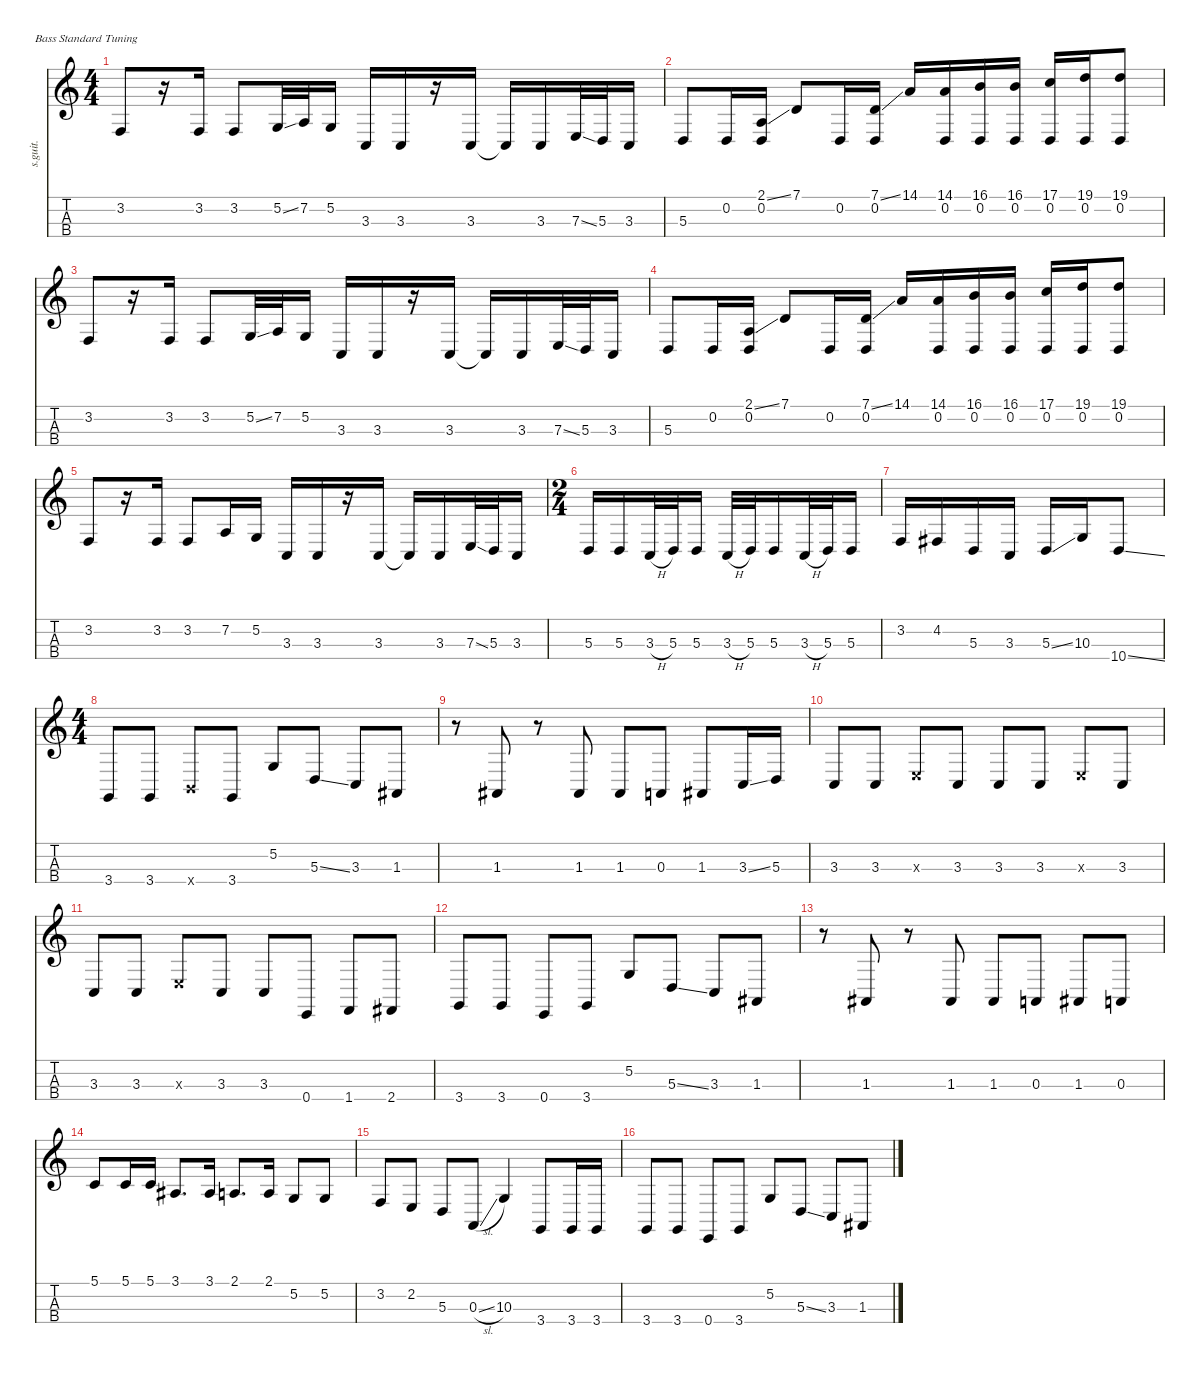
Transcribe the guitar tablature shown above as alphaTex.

\defaultSystemsLayout 4
\hideDynamics
\bracketExtendMode nobrackets
\track ("Ed King (Bass Guitar)" "s.guit.") {instrument electricbasspick}
\staff {score tabs}
\tuning (G2 D2 A1 E1)
\ts (4 4)
\tempo (60 hide)
\clef g2
\ks c
3.2.8{lyrics (0 "") lyrics (1 "") lyrics (2 "") lyrics (3 "") lyrics (4 "") dy f} r.16 3.2.16{lyrics (0 "") lyrics (1 "") lyrics (2 "") lyrics (3 "") lyrics (4 "")} 3.2.8{lyrics (0 "") lyrics (1 "") lyrics (2 "") lyrics (3 "") lyrics (4 "")} 5.2{ss}.32{lyrics (0 "") lyrics (1 "") lyrics (2 "") lyrics (3 "") lyrics (4 "")} 7.2.32{lyrics (0 "") lyrics (1 "") lyrics (2 "") lyrics (3 "") lyrics (4 "")} 5.2.16{lyrics (0 "") lyrics (1 "") lyrics (2 "") lyrics (3 "") lyrics (4 "")} 3.3.16{lyrics (0 "") lyrics (1 "") lyrics (2 "") lyrics (3 "") lyrics (4 "")} 3.3.16{lyrics (0 "") lyrics (1 "") lyrics (2 "") lyrics (3 "") lyrics (4 "")} r.16 3.3.16{lyrics (0 "") lyrics (1 "") lyrics (2 "") lyrics (3 "") lyrics (4 "")} 3.3{t}.16{lyrics (0 "") lyrics (1 "") lyrics (2 "") lyrics (3 "") lyrics (4 "")} 3.3.16{lyrics (0 "") lyrics (1 "") lyrics (2 "") lyrics (3 "") lyrics (4 "")} 7.3{ss}.32{lyrics (0 "") lyrics (1 "") lyrics (2 "") lyrics (3 "") lyrics (4 "")} 5.3.32{lyrics (0 "") lyrics (1 "") lyrics (2 "") lyrics (3 "") lyrics (4 "")} 3.3.16{lyrics (0 "") lyrics (1 "") lyrics (2 "") lyrics (3 "") lyrics (4 "")} |
5.3.8{lyrics (0 "") lyrics (1 "") lyrics (2 "") lyrics (3 "") lyrics (4 "")} 0.2.16{lyrics (0 "") lyrics (1 "") lyrics (2 "") lyrics (3 "") lyrics (4 "")} (2.1{ss} 0.2).16{lyrics (0 "") lyrics (1 "") lyrics (2 "") lyrics (3 "") lyrics (4 "")} 7.1.8{lyrics (0 "") lyrics (1 "") lyrics (2 "") lyrics (3 "") lyrics (4 "")} 0.2.16{lyrics (0 "") lyrics (1 "") lyrics (2 "") lyrics (3 "") lyrics (4 "")} (7.1{ss} 0.2).16{lyrics (0 "") lyrics (1 "") lyrics (2 "") lyrics (3 "") lyrics (4 "")} 14.1.16{lyrics (0 "") lyrics (1 "") lyrics (2 "") lyrics (3 "") lyrics (4 "")} (14.1 0.2).16{lyrics (0 "") lyrics (1 "") lyrics (2 "") lyrics (3 "") lyrics (4 "")} (16.1 0.2).16{lyrics (0 "") lyrics (1 "") lyrics (2 "") lyrics (3 "") lyrics (4 "")} (16.1 0.2).16{lyrics (0 "") lyrics (1 "") lyrics (2 "") lyrics (3 "") lyrics (4 "")} (17.1 0.2).16{lyrics (0 "") lyrics (1 "") lyrics (2 "") lyrics (3 "") lyrics (4 "")} (19.1 0.2).16{lyrics (0 "") lyrics (1 "") lyrics (2 "") lyrics (3 "") lyrics (4 "")} (19.1 0.2).8{lyrics (0 "") lyrics (1 "") lyrics (2 "") lyrics (3 "") lyrics (4 "")} |
3.2.8{lyrics (0 "") lyrics (1 "") lyrics (2 "") lyrics (3 "") lyrics (4 "")} r.16 3.2.16{lyrics (0 "") lyrics (1 "") lyrics (2 "") lyrics (3 "") lyrics (4 "")} 3.2.8{lyrics (0 "") lyrics (1 "") lyrics (2 "") lyrics (3 "") lyrics (4 "")} 5.2{ss}.32{lyrics (0 "") lyrics (1 "") lyrics (2 "") lyrics (3 "") lyrics (4 "")} 7.2.32{lyrics (0 "") lyrics (1 "") lyrics (2 "") lyrics (3 "") lyrics (4 "")} 5.2.16{lyrics (0 "") lyrics (1 "") lyrics (2 "") lyrics (3 "") lyrics (4 "")} 3.3.16{lyrics (0 "") lyrics (1 "") lyrics (2 "") lyrics (3 "") lyrics (4 "")} 3.3.16{lyrics (0 "") lyrics (1 "") lyrics (2 "") lyrics (3 "") lyrics (4 "")} r.16 3.3.16{lyrics (0 "") lyrics (1 "") lyrics (2 "") lyrics (3 "") lyrics (4 "")} 3.3{t}.16{lyrics (0 "") lyrics (1 "") lyrics (2 "") lyrics (3 "") lyrics (4 "")} 3.3.16{lyrics (0 "") lyrics (1 "") lyrics (2 "") lyrics (3 "") lyrics (4 "")} 7.3{ss}.32{lyrics (0 "") lyrics (1 "") lyrics (2 "") lyrics (3 "") lyrics (4 "")} 5.3.32{lyrics (0 "") lyrics (1 "") lyrics (2 "") lyrics (3 "") lyrics (4 "")} 3.3.16{lyrics (0 "") lyrics (1 "") lyrics (2 "") lyrics (3 "") lyrics (4 "")} |
5.3.8{lyrics (0 "") lyrics (1 "") lyrics (2 "") lyrics (3 "") lyrics (4 "")} 0.2.16{lyrics (0 "") lyrics (1 "") lyrics (2 "") lyrics (3 "") lyrics (4 "")} (2.1{ss} 0.2).16{lyrics (0 "") lyrics (1 "") lyrics (2 "") lyrics (3 "") lyrics (4 "")} 7.1.8{lyrics (0 "") lyrics (1 "") lyrics (2 "") lyrics (3 "") lyrics (4 "")} 0.2.16{lyrics (0 "") lyrics (1 "") lyrics (2 "") lyrics (3 "") lyrics (4 "")} (7.1{ss} 0.2).16{lyrics (0 "") lyrics (1 "") lyrics (2 "") lyrics (3 "") lyrics (4 "")} 14.1.16{lyrics (0 "") lyrics (1 "") lyrics (2 "") lyrics (3 "") lyrics (4 "")} (14.1 0.2).16{lyrics (0 "") lyrics (1 "") lyrics (2 "") lyrics (3 "") lyrics (4 "")} (16.1 0.2).16{lyrics (0 "") lyrics (1 "") lyrics (2 "") lyrics (3 "") lyrics (4 "")} (16.1 0.2).16{lyrics (0 "") lyrics (1 "") lyrics (2 "") lyrics (3 "") lyrics (4 "")} (17.1 0.2).16{lyrics (0 "") lyrics (1 "") lyrics (2 "") lyrics (3 "") lyrics (4 "")} (19.1 0.2).16{lyrics (0 "") lyrics (1 "") lyrics (2 "") lyrics (3 "") lyrics (4 "")} (19.1 0.2).8{lyrics (0 "") lyrics (1 "") lyrics (2 "") lyrics (3 "") lyrics (4 "")} |
3.2.8{lyrics (0 "") lyrics (1 "") lyrics (2 "") lyrics (3 "") lyrics (4 "")} r.16 3.2.16{lyrics (0 "") lyrics (1 "") lyrics (2 "") lyrics (3 "") lyrics (4 "")} 3.2.8{lyrics (0 "") lyrics (1 "") lyrics (2 "") lyrics (3 "") lyrics (4 "")} 7.2.16{lyrics (0 "") lyrics (1 "") lyrics (2 "") lyrics (3 "") lyrics (4 "")} 5.2.16{lyrics (0 "") lyrics (1 "") lyrics (2 "") lyrics (3 "") lyrics (4 "")} 3.3.16{lyrics (0 "") lyrics (1 "") lyrics (2 "") lyrics (3 "") lyrics (4 "")} 3.3.16{lyrics (0 "") lyrics (1 "") lyrics (2 "") lyrics (3 "") lyrics (4 "")} r.16 3.3.16{lyrics (0 "") lyrics (1 "") lyrics (2 "") lyrics (3 "") lyrics (4 "")} 3.3{t}.16{lyrics (0 "") lyrics (1 "") lyrics (2 "") lyrics (3 "") lyrics (4 "")} 3.3.16{lyrics (0 "") lyrics (1 "") lyrics (2 "") lyrics (3 "") lyrics (4 "")} 7.3{ss}.32{lyrics (0 "") lyrics (1 "") lyrics (2 "") lyrics (3 "") lyrics (4 "")} 5.3.32{lyrics (0 "") lyrics (1 "") lyrics (2 "") lyrics (3 "") lyrics (4 "")} 3.3.16{lyrics (0 "") lyrics (1 "") lyrics (2 "") lyrics (3 "") lyrics (4 "")} |
\ts (2 4)
\beaming (8 2 2 2 2)
\tempo (75 hide)
5.3.16{lyrics (0 "") lyrics (1 "") lyrics (2 "") lyrics (3 "") lyrics (4 "")} 5.3.16{lyrics (0 "") lyrics (1 "") lyrics (2 "") lyrics (3 "") lyrics (4 "")} 3.3{h}.32{lyrics (0 "") lyrics (1 "") lyrics (2 "") lyrics (3 "") lyrics (4 "")} 5.3.32{lyrics (0 "") lyrics (1 "") lyrics (2 "") lyrics (3 "") lyrics (4 "")} 5.3.16{lyrics (0 "") lyrics (1 "") lyrics (2 "") lyrics (3 "") lyrics (4 "")} 3.3{h}.32{lyrics (0 "") lyrics (1 "") lyrics (2 "") lyrics (3 "") lyrics (4 "")} 5.3.32{lyrics (0 "") lyrics (1 "") lyrics (2 "") lyrics (3 "") lyrics (4 "")} 5.3.16{lyrics (0 "") lyrics (1 "") lyrics (2 "") lyrics (3 "") lyrics (4 "")} 3.3{h}.32{lyrics (0 "") lyrics (1 "") lyrics (2 "") lyrics (3 "") lyrics (4 "")} 5.3.32{lyrics (0 "") lyrics (1 "") lyrics (2 "") lyrics (3 "") lyrics (4 "")} 5.3.16{lyrics (0 "") lyrics (1 "") lyrics (2 "") lyrics (3 "") lyrics (4 "")} |
\tempo (80 hide)
3.2.16{lyrics (0 "") lyrics (1 "") lyrics (2 "") lyrics (3 "") lyrics (4 "")} 4.2{acc #}.16{lyrics (0 "") lyrics (1 "") lyrics (2 "") lyrics (3 "") lyrics (4 "")} 5.3.16{lyrics (0 "") lyrics (1 "") lyrics (2 "") lyrics (3 "") lyrics (4 "")} 3.3.16{lyrics (0 "") lyrics (1 "") lyrics (2 "") lyrics (3 "") lyrics (4 "")} 5.3{ss}.16{lyrics (0 "") lyrics (1 "") lyrics (2 "") lyrics (3 "") lyrics (4 "")} 10.3.16{lyrics (0 "") lyrics (1 "") lyrics (2 "") lyrics (3 "") lyrics (4 "")} 10.4{ss}.8{lyrics (0 "") lyrics (1 "") lyrics (2 "") lyrics (3 "") lyrics (4 "")} |
\ts (4 4)
\beaming (8 2 2 2 2)
\tempo (150 hide)
3.4.8{lyrics (0 "") lyrics (1 "") lyrics (2 "") lyrics (3 "") lyrics (4 "")} 3.4.8{lyrics (0 "") lyrics (1 "") lyrics (2 "") lyrics (3 "") lyrics (4 "")} 7.4{x}.8{lyrics (0 "") lyrics (1 "") lyrics (2 "") lyrics (3 "") lyrics (4 "")} 3.4.8{lyrics (0 "") lyrics (1 "") lyrics (2 "") lyrics (3 "") lyrics (4 "")} 5.2.8{lyrics (0 "") lyrics (1 "") lyrics (2 "") lyrics (3 "") lyrics (4 "")} 5.3{ss}.8{lyrics (0 "") lyrics (1 "") lyrics (2 "") lyrics (3 "") lyrics (4 "")} 3.3.8{lyrics (0 "") lyrics (1 "") lyrics (2 "") lyrics (3 "") lyrics (4 "")} 1.3{acc #}.8{lyrics (0 "") lyrics (1 "") lyrics (2 "") lyrics (3 "") lyrics (4 "")} |
r.8 1.3{acc #}.8{lyrics (0 "") lyrics (1 "") lyrics (2 "") lyrics (3 "") lyrics (4 "")} r.8 1.3{acc #}.8{lyrics (0 "") lyrics (1 "") lyrics (2 "") lyrics (3 "") lyrics (4 "")} 1.3{acc #}.8{lyrics (0 "") lyrics (1 "") lyrics (2 "") lyrics (3 "") lyrics (4 "")} 0.3.8{lyrics (0 "") lyrics (1 "") lyrics (2 "") lyrics (3 "") lyrics (4 "")} 1.3{acc #}.8{lyrics (0 "") lyrics (1 "") lyrics (2 "") lyrics (3 "") lyrics (4 "")} 3.3{ss}.16{lyrics (0 "") lyrics (1 "") lyrics (2 "") lyrics (3 "") lyrics (4 "")} 5.3.16{lyrics (0 "") lyrics (1 "") lyrics (2 "") lyrics (3 "") lyrics (4 "")} |
3.3.8{lyrics (0 "") lyrics (1 "") lyrics (2 "") lyrics (3 "") lyrics (4 "")} 3.3.8{lyrics (0 "") lyrics (1 "") lyrics (2 "") lyrics (3 "") lyrics (4 "")} 7.3{x}.8{lyrics (0 "") lyrics (1 "") lyrics (2 "") lyrics (3 "") lyrics (4 "")} 3.3.8{lyrics (0 "") lyrics (1 "") lyrics (2 "") lyrics (3 "") lyrics (4 "")} 3.3.8{lyrics (0 "") lyrics (1 "") lyrics (2 "") lyrics (3 "") lyrics (4 "")} 3.3.8{lyrics (0 "") lyrics (1 "") lyrics (2 "") lyrics (3 "") lyrics (4 "")} 7.3{x}.8{lyrics (0 "") lyrics (1 "") lyrics (2 "") lyrics (3 "") lyrics (4 "")} 3.3.8{lyrics (0 "") lyrics (1 "") lyrics (2 "") lyrics (3 "") lyrics (4 "")} |
3.3.8{lyrics (0 "") lyrics (1 "") lyrics (2 "") lyrics (3 "") lyrics (4 "")} 3.3.8{lyrics (0 "") lyrics (1 "") lyrics (2 "") lyrics (3 "") lyrics (4 "")} 7.3{x}.8{lyrics (0 "") lyrics (1 "") lyrics (2 "") lyrics (3 "") lyrics (4 "")} 3.3.8{lyrics (0 "") lyrics (1 "") lyrics (2 "") lyrics (3 "") lyrics (4 "")} 3.3.8{lyrics (0 "") lyrics (1 "") lyrics (2 "") lyrics (3 "") lyrics (4 "")} 0.4.8{lyrics (0 "") lyrics (1 "") lyrics (2 "") lyrics (3 "") lyrics (4 "")} 1.4.8{lyrics (0 "") lyrics (1 "") lyrics (2 "") lyrics (3 "") lyrics (4 "")} 2.4{acc #}.8{lyrics (0 "") lyrics (1 "") lyrics (2 "") lyrics (3 "") lyrics (4 "")} |
3.4.8{lyrics (0 "") lyrics (1 "") lyrics (2 "") lyrics (3 "") lyrics (4 "")} 3.4.8{lyrics (0 "") lyrics (1 "") lyrics (2 "") lyrics (3 "") lyrics (4 "")} 0.4.8{lyrics (0 "") lyrics (1 "") lyrics (2 "") lyrics (3 "") lyrics (4 "")} 3.4.8{lyrics (0 "") lyrics (1 "") lyrics (2 "") lyrics (3 "") lyrics (4 "")} 5.2.8{lyrics (0 "") lyrics (1 "") lyrics (2 "") lyrics (3 "") lyrics (4 "")} 5.3{ss}.8{lyrics (0 "") lyrics (1 "") lyrics (2 "") lyrics (3 "") lyrics (4 "")} 3.3.8{lyrics (0 "") lyrics (1 "") lyrics (2 "") lyrics (3 "") lyrics (4 "")} 1.3{acc #}.8{lyrics (0 "") lyrics (1 "") lyrics (2 "") lyrics (3 "") lyrics (4 "")} |
r.8 1.3{acc #}.8{lyrics (0 "") lyrics (1 "") lyrics (2 "") lyrics (3 "") lyrics (4 "")} r.8 1.3{acc #}.8{lyrics (0 "") lyrics (1 "") lyrics (2 "") lyrics (3 "") lyrics (4 "")} 1.3{acc #}.8{lyrics (0 "") lyrics (1 "") lyrics (2 "") lyrics (3 "") lyrics (4 "")} 0.3.8{lyrics (0 "") lyrics (1 "") lyrics (2 "") lyrics (3 "") lyrics (4 "")} 1.3{acc #}.8{lyrics (0 "") lyrics (1 "") lyrics (2 "") lyrics (3 "") lyrics (4 "")} 0.3.8{lyrics (0 "") lyrics (1 "") lyrics (2 "") lyrics (3 "") lyrics (4 "")} |
5.1.8{lyrics (0 "") lyrics (1 "") lyrics (2 "") lyrics (3 "") lyrics (4 "")} 5.1.16{lyrics (0 "") lyrics (1 "") lyrics (2 "") lyrics (3 "") lyrics (4 "")} 5.1.16{lyrics (0 "") lyrics (1 "") lyrics (2 "") lyrics (3 "") lyrics (4 "")} 3.1{acc #}.8{d lyrics (0 "") lyrics (1 "") lyrics (2 "") lyrics (3 "") lyrics (4 "")} 3.1{acc #}.16{lyrics (0 "") lyrics (1 "") lyrics (2 "") lyrics (3 "") lyrics (4 "")} 2.1.8{d lyrics (0 "") lyrics (1 "") lyrics (2 "") lyrics (3 "") lyrics (4 "")} 2.1.16{lyrics (0 "") lyrics (1 "") lyrics (2 "") lyrics (3 "") lyrics (4 "")} 5.2.8{lyrics (0 "") lyrics (1 "") lyrics (2 "") lyrics (3 "") lyrics (4 "")} 5.2.8{lyrics (0 "") lyrics (1 "") lyrics (2 "") lyrics (3 "") lyrics (4 "")} |
3.2.8{lyrics (0 "") lyrics (1 "") lyrics (2 "") lyrics (3 "") lyrics (4 "")} 2.2.8{lyrics (0 "") lyrics (1 "") lyrics (2 "") lyrics (3 "") lyrics (4 "")} 5.3.8{lyrics (0 "") lyrics (1 "") lyrics (2 "") lyrics (3 "") lyrics (4 "")} 0.3{sl}.8{lyrics (0 "") lyrics (1 "") lyrics (2 "") lyrics (3 "") lyrics (4 "")} 10.3.4{lyrics (0 "") lyrics (1 "") lyrics (2 "") lyrics (3 "") lyrics (4 "")} 3.4.8{lyrics (0 "") lyrics (1 "") lyrics (2 "") lyrics (3 "") lyrics (4 "")} 3.4.16{lyrics (0 "") lyrics (1 "") lyrics (2 "") lyrics (3 "") lyrics (4 "")} 3.4.16{lyrics (0 "") lyrics (1 "") lyrics (2 "") lyrics (3 "") lyrics (4 "")} |
3.4.8{lyrics (0 "") lyrics (1 "") lyrics (2 "") lyrics (3 "") lyrics (4 "")} 3.4.8{lyrics (0 "") lyrics (1 "") lyrics (2 "") lyrics (3 "") lyrics (4 "")} 0.4.8{lyrics (0 "") lyrics (1 "") lyrics (2 "") lyrics (3 "") lyrics (4 "")} 3.4.8{lyrics (0 "") lyrics (1 "") lyrics (2 "") lyrics (3 "") lyrics (4 "")} 5.2.8{lyrics (0 "") lyrics (1 "") lyrics (2 "") lyrics (3 "") lyrics (4 "")} 5.3{ss}.8{lyrics (0 "") lyrics (1 "") lyrics (2 "") lyrics (3 "") lyrics (4 "")} 3.3.8{lyrics (0 "") lyrics (1 "") lyrics (2 "") lyrics (3 "") lyrics (4 "")} 1.3{acc #}.8{lyrics (0 "") lyrics (1 "") lyrics (2 "") lyrics (3 "") lyrics (4 "")}
